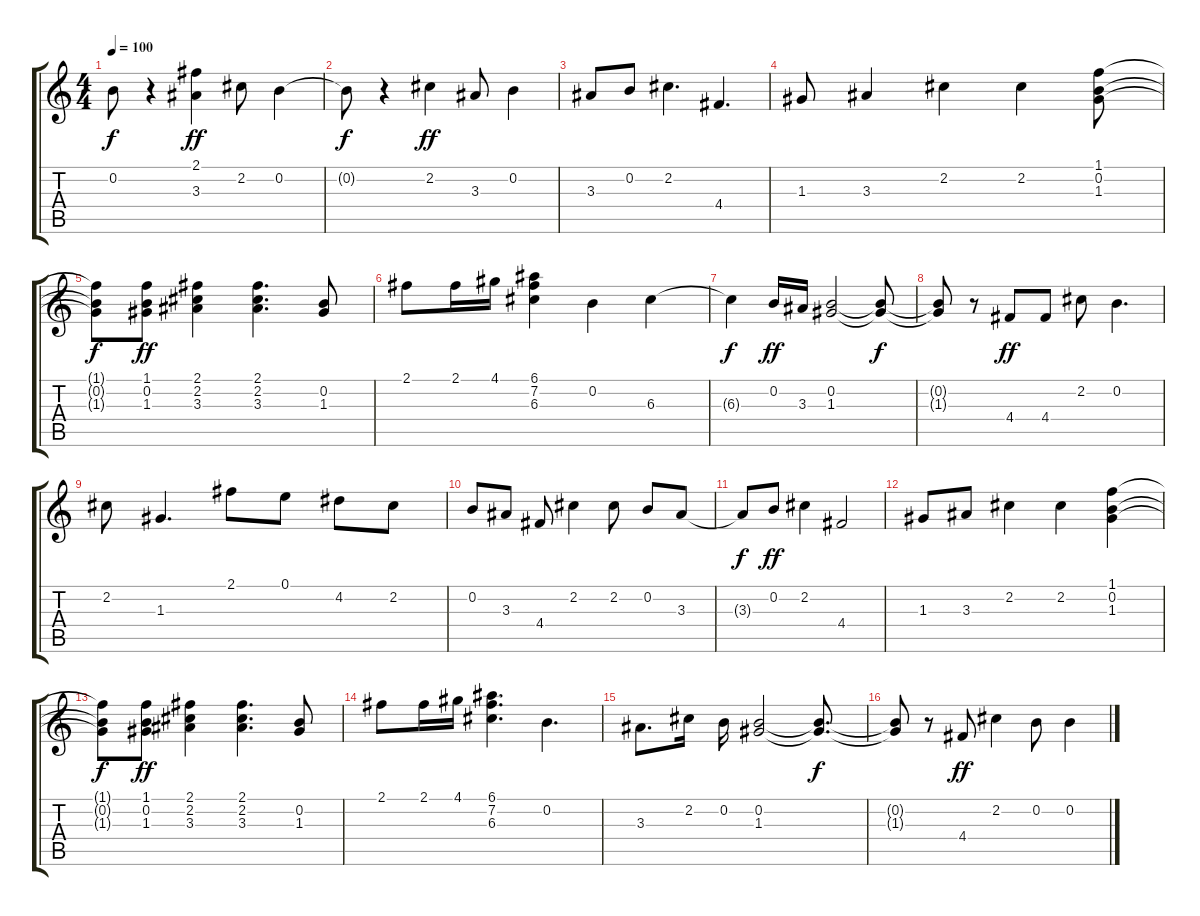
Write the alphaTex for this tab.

\track "" {instrument acousticguitarsteel}
\staff {score tabs}
\tuning (E4 B3 G3 D3 A2 E2) {hide}
\ts (4 4)
\tempo 100
\clef g2
\ks c
0.2{t}.8{dy f} r.4 (2.1 3.3).4{dy ff} 2.2.8 0.2.4 |
0.2{t}.8{dy f} r.4 2.2.4{dy ff} 3.3.8 0.2.4 |
3.3.8 0.2.8 2.2.4{d} 4.4.4{d} |
1.3.8 3.3.4 2.2.4 2.2.4 (1.1 0.2 1.3).8 |
(1.1{t} 0.2{t} 1.3{t}).8{dy f} (1.1 0.2 1.3).8{dy ff} (2.1 2.2 3.3).4 (2.1 2.2 3.3).4{d} (0.2 1.3).8 |
2.1.8 2.1.16 4.1.16 (6.1 7.2 6.3).4 0.2.4 6.3.4 |
6.3{t}.4{dy f} 0.2.16{dy ff} 3.3.16 (0.2 1.3).2 (0.2{t} 1.3{t}).8{dy f} |
(0.2{t} 1.3{t}).8 r.8 4.4.8{dy ff} 4.4.8 2.2.8 0.2.4{d} |
2.2.8 1.3.4{d} 2.1.8 0.1.8 4.2.8 2.2.8 |
0.2.8 3.3.8 4.4.8 2.2.4 2.2.8 0.2.8 3.3.8 |
3.3{t}.8{dy f} 0.2.8{dy ff} 2.2.4 4.4.2 |
1.3.8 3.3.8 2.2.4 2.2.4 (1.1 0.2 1.3).4 |
(1.1{t} 0.2{t} 1.3{t}).8{dy f} (1.1 0.2 1.3).8{dy ff} (2.1 2.2 3.3).4 (2.1 2.2 3.3).4{d} (0.2 1.3).8 |
2.1.8 2.1.16 4.1.16 (6.1 7.2 6.3).4{d} 0.2.4{d} |
3.3.8{d} 2.2.16 0.2.16 (0.2 1.3).2 (0.2{t} 1.3{t}).8{d dy f} |
(0.2{t} 1.3{t}).8 r.8 4.4.8{dy ff} 2.2.4 0.2.8 0.2.4
